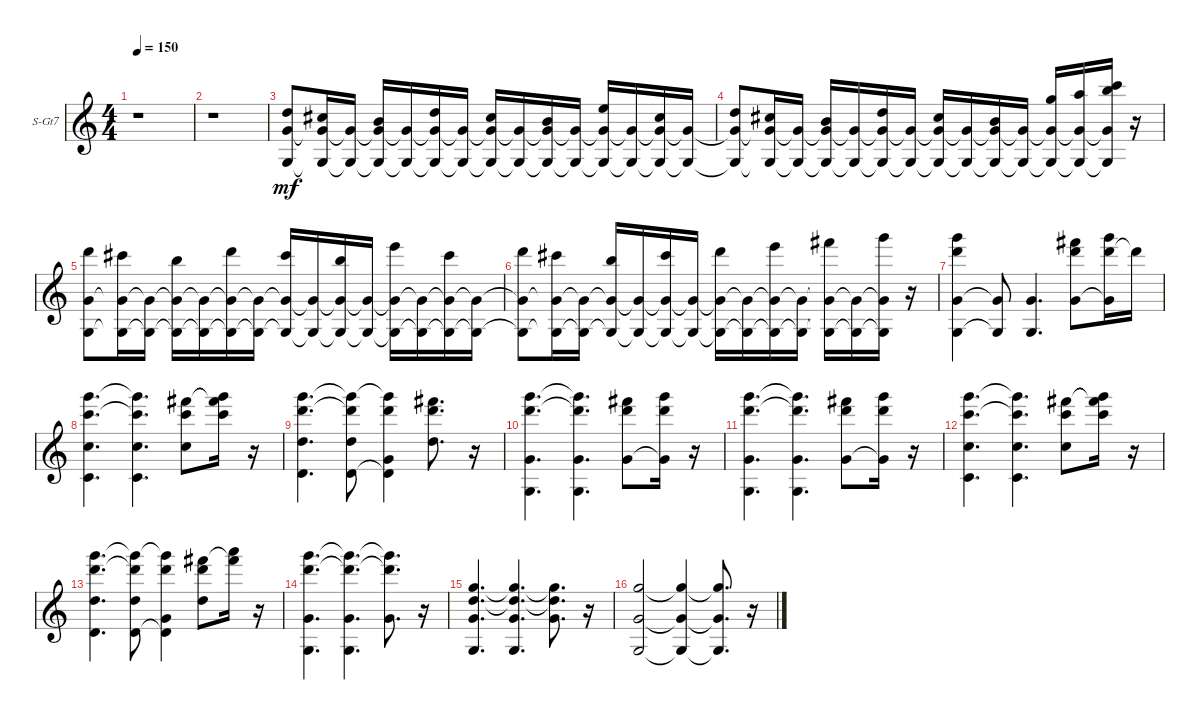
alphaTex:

\bracketExtendMode groupsimilarinstruments
\firstSystemTrackNameOrientation horizontal
\otherSystemsTrackNameOrientation horizontal
\track ("Piano (Staff 1)" "S-Gt7") {instrument violin}
\staff {score}
\tuning (E4 B3 G3 D3 A2 E2 B1)
\displaytranspose 12
\ts (4 4)
\beaming (8 2 2 2 2)
\tempo 150
\clef g2
\ks c
r.1{dy mf instrument violin} |
r.1 |
(3.2 0.3 3.6).8 (2.2 0.3{t} 3.6{t}).16 (0.3{t} 3.6{t}).16 (0.2 0.3{t} 3.6{t}).16 (0.3{t} 3.6{t}).16 (3.2 0.3{t} 3.6{t}).16 (0.3{t} 3.6{t}).16 (2.2 0.3{t} 3.6{t}).16 (0.3{t} 3.6{t}).16 (0.2 0.3{t} 3.6{t}).16 (0.3{t} 3.6{t}).16 (0.1 0.3{t} 3.6{t}).16 (0.3{t} 3.6{t}).16 (2.2 0.3{t} 3.6{t}).16 (0.3{t} 3.6{t}).16 |
(3.2 0.3{t} 3.6{t}).8 (2.2 0.3{t} 3.6{t}).16 (0.3{t} 3.6{t}).16 (0.2 0.3{t} 3.6{t}).16 (0.3{t} 3.6{t}).16 (3.2 0.3{t} 3.6{t}).16 (0.3{t} 3.6{t}).16 (2.2 0.3{t} 3.6{t}).16 (0.3{t} 3.6{t}).16 (0.2 0.3{t} 3.6{t}).16 (0.3{t} 3.6{t}).16 (3.1 0.3{t} 3.6{t}).16 (5.1 0.3{t} 3.6{t}).16 (7.1 13.2 0.3{t} 3.6{t}).16 r.16 |
(10.1 0.3 3.6).8 (9.1 0.3{t} 3.6{t}).16 (0.3{t} 3.6{t}).16 (7.1 0.3{t} 3.6{t}).16 (0.3{t} 3.6{t}).16 (10.1 0.3{t} 3.6{t}).16 (0.3{t} 3.6{t}).16 (9.1 0.3{t} 3.6{t}).16 (0.3{t} 3.6{t}).16 (7.1 0.3{t} 3.6{t}).16 (0.3{t} 3.6{t}).16 (12.1 0.3{t} 3.6{t}).16 (0.3{t} 3.6{t}).16 (9.1 0.3{t} 3.6{t}).16 (0.3{t} 3.6{t}).16 |
(10.1 0.3{t} 3.6{t}).8 (9.1 0.3{t} 3.6{t}).16 (0.3{t} 3.6{t}).16 (7.1 0.3{t} 3.6{t}).16 (0.3{t} 3.6{t}).16 (9.1 0.3{t} 3.6{t}).16 (0.3{t} 3.6{t}).16 (10.1 0.3{t} 3.6{t}).16 (0.3{t} 3.6{t}).16 (12.1 0.3{t} 3.6{t}).16 (0.3{t} 3.6{t}).16 (14.1 0.3{t} 3.6{t}).16 (0.3{t} 3.6{t}).16 (15.1 0.3{t} 3.6{t}).16 r.16 |
(10.1 20.2 0.3 3.6).4 (0.3{t} 3.6{t}).8 (0.3 3.6).4{d} (10.1 19.2 0.3).8 (10.1 20.2 0.3{t}).16 10.1{t}.16 |
(8.1 20.2 5.3 3.5).4{d} (8.1{t} 20.2{t} 5.3 3.5).4{d} (8.1 19.2 5.3).8 (8.1 19.2{t} 24.3).16 r.16 |
(10.1 20.2 7.3 0.4).4{d} (10.1{t} 20.2{t} 7.3 0.4).8 (10.1 20.2{t} 0.3 0.4{t}).4 (10.1 19.2 7.3).8{d} r.16 |
(10.1 20.2 0.3 3.6).4{d} (10.1{t} 20.2{t} 0.3 3.6).4{d} (10.1 19.2 0.3).8 (10.1 20.2 0.3{t}).16 r.16 |
(10.1 20.2 0.3 3.6).4{d} (10.1{t} 20.2{t} 0.3 3.6).4{d} (10.1 19.2 0.3).8 (10.1 20.2 0.3{t}).16 r.16 |
(8.1 20.2 5.3 3.5).4{d} (8.1{t} 20.2{t} 5.3 3.5).4{d} (8.1 19.2 5.3).8 (8.1 19.2{t} 24.3).16 r.16 |
(10.1 20.2 7.3 0.4).4{d} (10.1{t} 20.2{t} 7.3 0.4).8 (10.1 20.2{t} 0.3 0.4{t}).4 (10.1 19.2 7.3).8 (17.1 19.2{t}).16 r.16 |
(10.1 20.2 0.3 3.6).4{d} (10.1{t} 20.2{t} 0.3 3.6).4{d} (10.1{t} 20.2{t} 0.3).8{d} r.16 |
(3.1 3.2 0.3 3.6).4{d} (3.1{t} 3.2{t} 0.3 3.6).4{d} (3.1{t} 3.2{t} 0.3).8{d} r.16 |
(3.1 0.3 3.6).2 (3.1{t} 0.3{t} 3.6{t}).4 (3.1{t} 0.3{t} 3.6{t}).8{d} r.16
